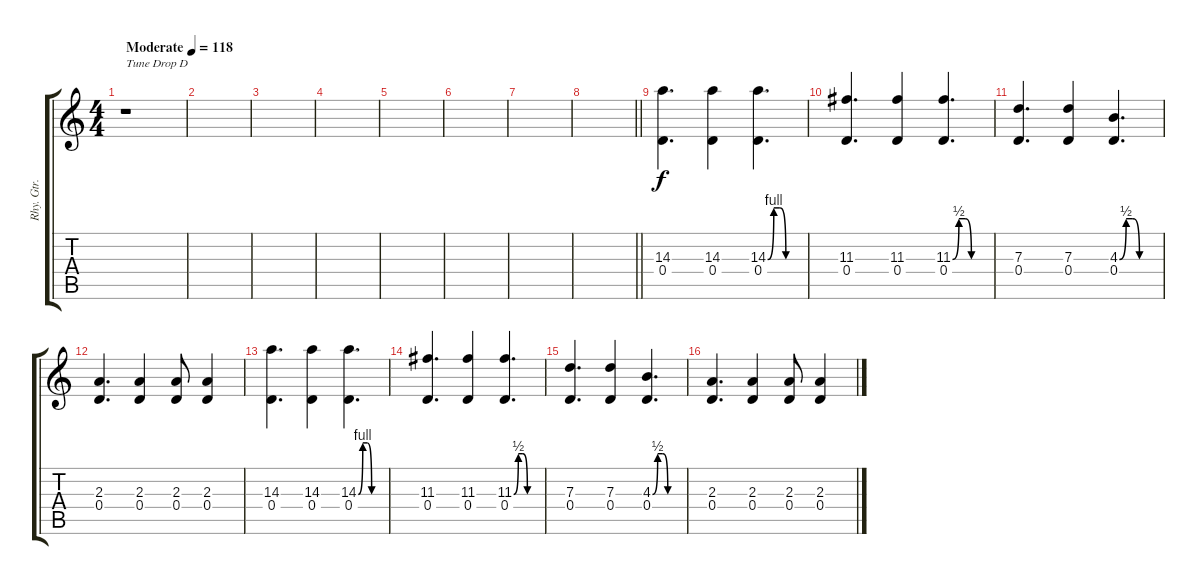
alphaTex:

\track ("Rhy. Gtr. 1" "Rhy. Gtr. ") {instrument distortionguitar}
\staff {score tabs}
\tuning (E4 B3 G3 D3 A2 D2) {hide}
\ts (4 4)
\tempo (118 "Moderate")
\clef g2
\ks c
r.1{txt "Tune Drop D" dy f instrument distortionguitar} |
|
|
|
|
|
|
\barLineRight lightlight
|
\section ("" "")
(14.3 0.4).4{d} (14.3 0.4).4 (14.3{be (custom 0 0 10 4 20 4 30 0 60 0)} 0.4).4{d} |
(11.3 0.4).4{d} (11.3 0.4).4 (11.3{be (custom 0 0 10 2 20 2 30 0 60 0)} 0.4).4{d} |
(7.3 0.4).4{d} (7.3 0.4).4 (4.3{be (custom 0 0 10 2 20 2 30 0 60 0)} 0.4).4{d} |
(2.3 0.4).4{d} (2.3 0.4).4 (2.3 0.4).8 (2.3 0.4).4 |
(14.3 0.4).4{d} (14.3 0.4).4 (14.3{be (custom 0 0 10 4 20 4 30 0 60 0)} 0.4).4{d} |
(11.3 0.4).4{d} (11.3 0.4).4 (11.3{be (custom 0 0 10 2 20 2 30 0 60 0)} 0.4).4{d} |
(7.3 0.4).4{d} (7.3 0.4).4 (4.3{be (custom 0 0 10 2 20 2 30 0 60 0)} 0.4).4{d} |
(2.3 0.4).4{d} (2.3 0.4).4 (2.3 0.4).8 (2.3 0.4).4
